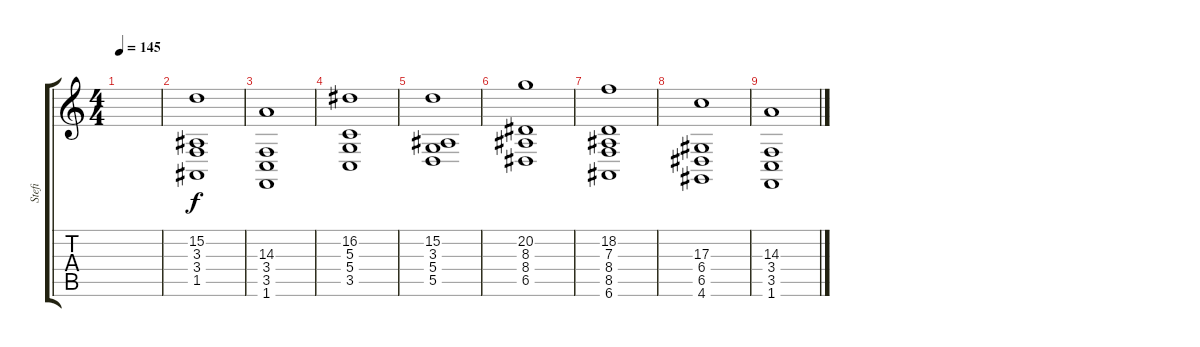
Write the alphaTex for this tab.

\track ("Stefi" "Stefi") {instrument stringensemble1}
\staff {score tabs}
\tuning (E4 B3 G3 D3 A2 E2) {hide}
\ts (4 4)
\tempo 145
\clef g2
\ks c
|
(15.2 3.3 3.4 1.5).1 |
(14.3 3.4 3.5 1.6).1 |
(16.2 5.3 5.4 3.5).1 |
(15.2 3.3 5.4 5.5).1 |
(20.2 8.3 8.4 6.5).1 |
(18.2 7.3 8.4 8.5 6.6).1 |
(17.3 6.4 6.5 4.6).1 |
(14.3 3.4 3.5 1.6).1
